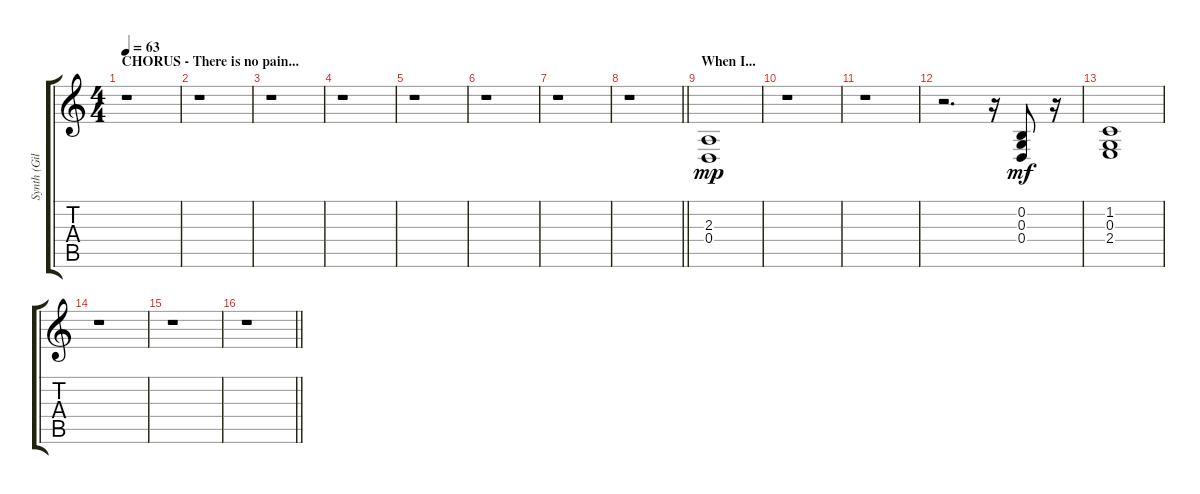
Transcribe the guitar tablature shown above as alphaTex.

\track ("Synth (Gilmour)" "Synth (Gil") {instrument frenchhorn}
\staff {score tabs}
\tuning (E4 B3 G3 D3 A2 E2) {hide}
\ts (4 4)
\section ("" "CHORUS - There is no pain...")
\tempo 63
\clef g2
\ks c
r.1{dy mp} |
r.1 |
r.1 |
r.1 |
r.1 |
r.1 |
r.1 |
\barLineRight lightlight
r.1 |
\section ("" "When I...")
(2.3 0.4).1 |
r.1 |
r.1 |
r.2{d} r.16 (0.2 0.3 0.4).8{dy mf} r.16 |
(1.2 0.3 2.4).1 |
r.1 |
r.1 |
\barLineRight lightlight
r.1
